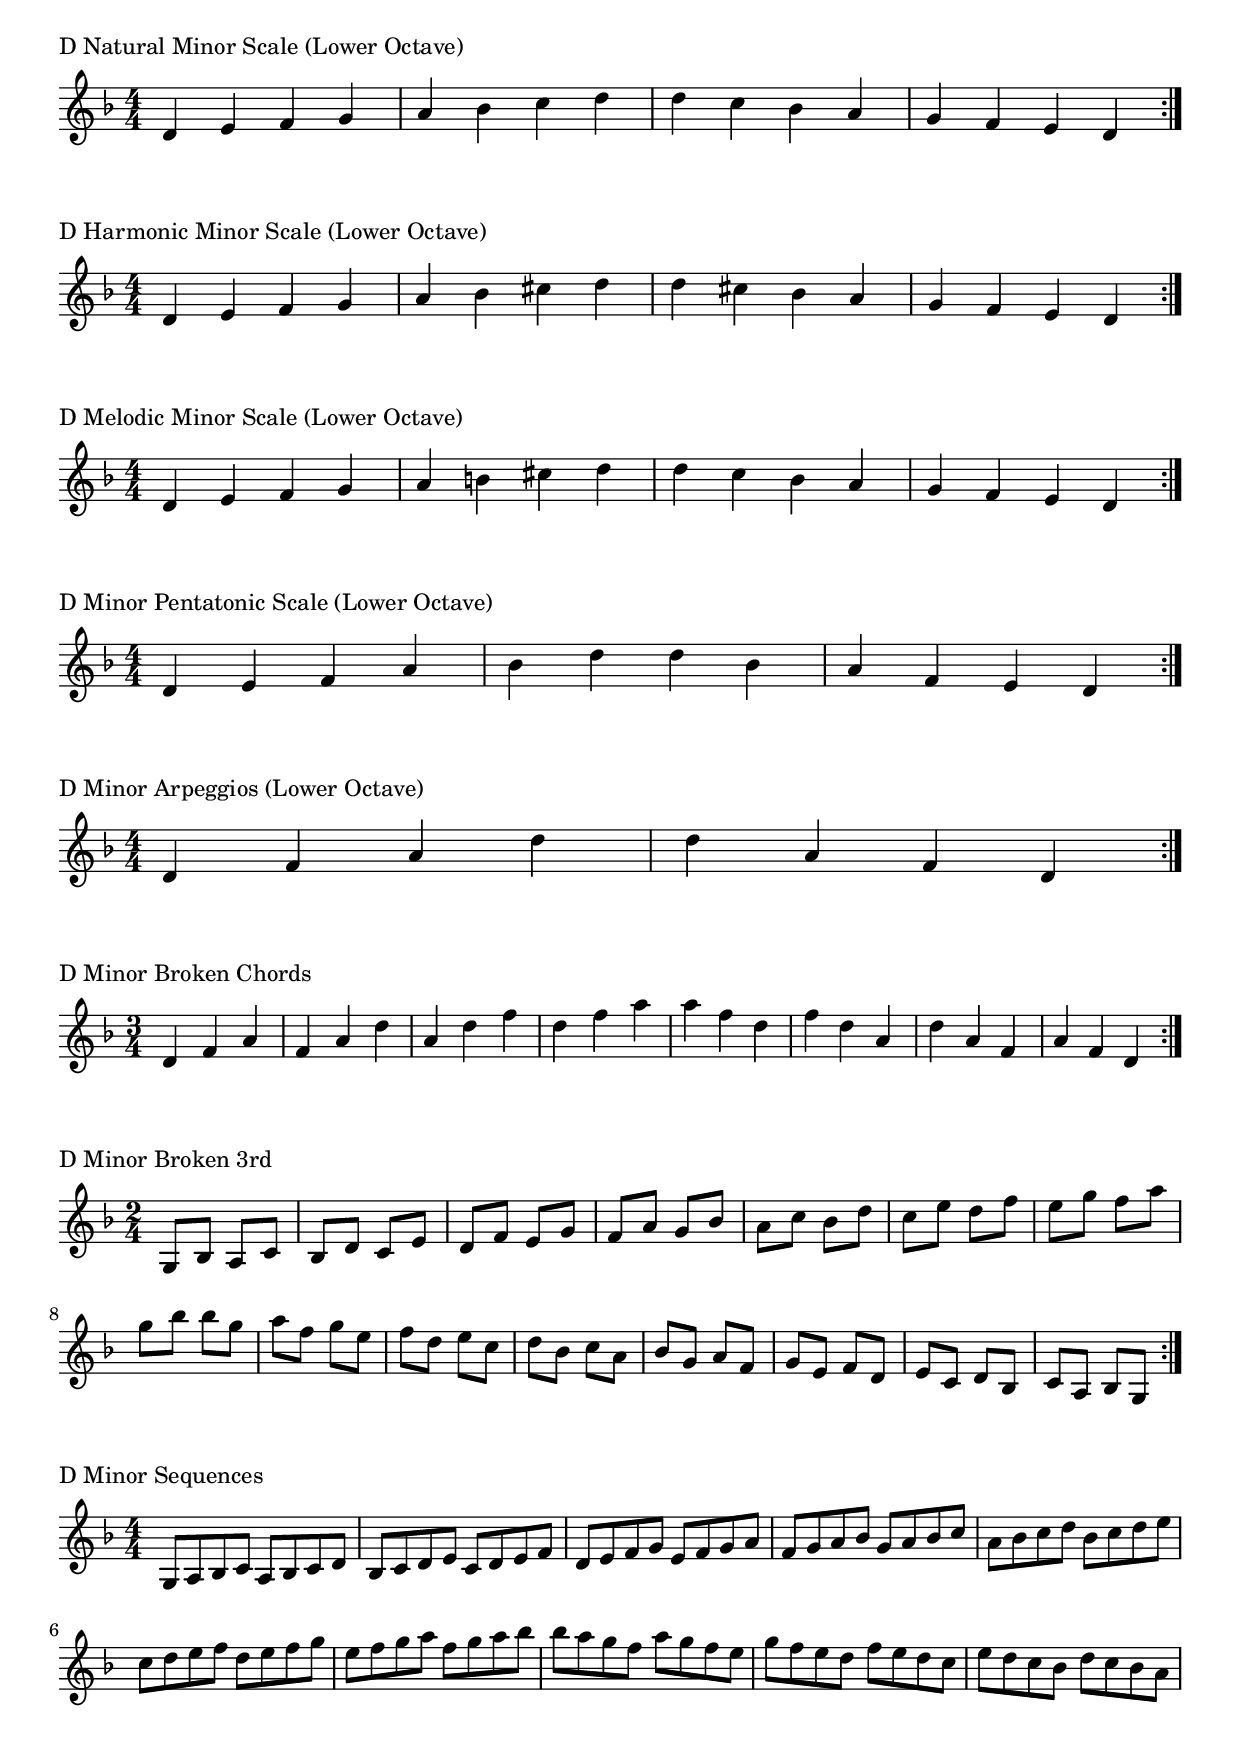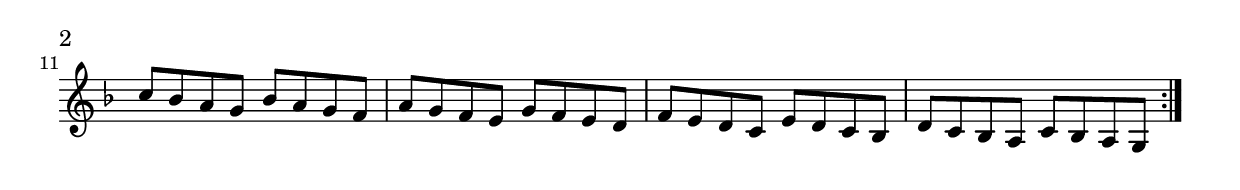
\version "2.19.82"

\header  {
%title = "D Minor"
}

global = {
    \key d \minor
    \numericTimeSignature
    \time 4/4
}
\markup{"D Natural Minor Scale (Lower Octave)"}
\score {{
    \global
    \relative c' {
      	d 4 e f g a bes c d d c bes a g f e d
        \bar ":|."
    }
}
}



\markup{"D Harmonic Minor Scale (Lower Octave)"}
\score {{
    \global
    \relative c' {
      	d 4 e f g a bes cis d d cis bes a g f e d
        \bar ":|."
    }
}
}


\markup{"D Melodic Minor Scale (Lower Octave)"}
\score {{
    \global
    \relative c' {
      	d 4 e f g a b cis d d c bes a g f e d
        \bar ":|."
    }
}
}



\markup{"D Minor Pentatonic Scale (Lower Octave)"}
\score {{
    \global
    \relative c' {
      	d 4 e f  a bes  d d  bes a  f e d
        \bar ":|."
    }
}
}



\markup{"D Minor Arpeggios (Lower Octave)"}
\score {{
    \global
    \relative c' {
      	d  4 f  a   d d   a  f  d
        \bar ":|."
    }
}
}



\markup{"D Minor Broken Chords"}
\score {{
    \key d \minor
    \numericTimeSignature
    \time 3/4
    \relative c' {
      	d 4 f a
	f a d
	a d f
	d f a
	
	a f d
	f d a
	d a f
	a f d

        \bar ":|."
    }
}
}

\markup{"D Minor Broken 3rd"}
\score {{
    \key d \minor
    \numericTimeSignature
    \time 2/4
    \relative c' {
           g 8 bes
       a c
       bes d
       c e
       d f
       e g
       f a
       g bes
       a c
       bes d
       c e
       d f
       e g
       f a
       g bes
     
	bes g       
	a f       
	g e       
	f d       
	e c       
	d bes       
	c a       
	bes g       
	a f       
	g e       
	f d       
	e c       
	d bes       
	c a       
	bes g    
        \bar ":|."
    }
}
}

\markup{"D Minor Sequences"}
\score {{
    \global
    \relative c' {
        g 8 a bes c
        a bes c d
        bes c d e
        c d e f
        d e f g
        e f g a
        f g a bes
        g a bes c
        a bes c d
        bes c d e
        c d e f
        d e f g
        e f g a
        f g a bes

        bes a g f        
        a g f e        
        g f e d        
        f e d c        
        e d c bes        
        d c bes a        
        c bes a g        
        bes a g f        
        a g f e        
        g f e d        
        f e d c        
        e d c bes        
        d c bes a        
        c bes a g

        \bar ":|."
    }
}
}



\layout {
    indent = #0
    ragged-last = ##f
}


